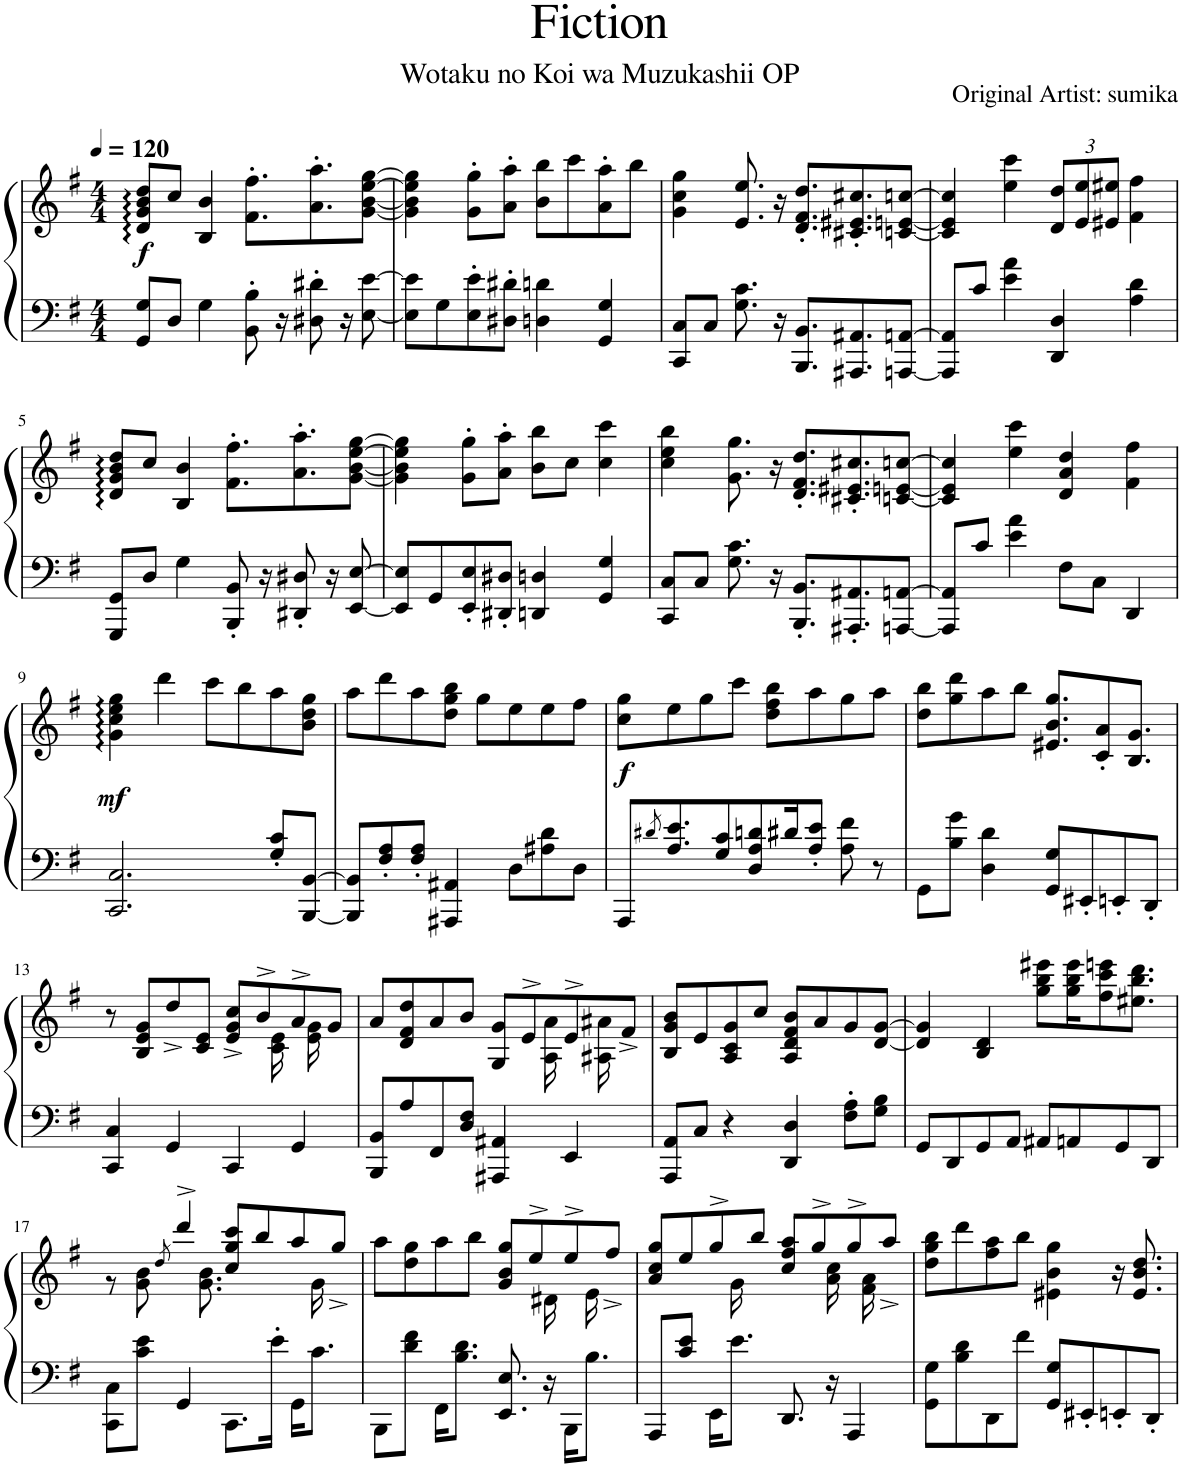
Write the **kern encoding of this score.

**kern	**kern	**dynam
*part1	*part1	*part1
*staff2	*staff1	*staff1/2
*I"Piano	*	*
*I'Pno.	*	*
*clefF4	*clefG2	*
*k[f#]	*k[f#]	*
*M4/4	*M4/4	*
*MM120	*MM120	*
=1	=1	=1
!	!	!LO:DY:b
8GG/ 8G/L	8d/ 8g/ 8b/ 8dd/L	f
8D/J	8cc/J	.
4G\	4B/ 4b/	.
8BB\' 8B\'	8.f#\' 8.ff#\'L	.
16r	.	.
8D#X\' 8d#X\'	8.a\' 8.aa\'	.
16r	.	.
[8E\ [8e\	[8g\ [8b\ [8ee\ [8gg\J	.
=2	=2	=2
8E\] 8e\]L	4g\] 4b\] 4ee\] 4gg\]	.
8G\	.	.
8E\' 8e\'	8g\' 8gg\'L	.
8D#X\' 8d#X\'J	8a\' 8aa\'J	.
4Dn\ 4dn\	8b\ 8bb\L	.
.	8ccc\	.
4GG/ 4G/	8a\' 8aa\'	.
.	8bb\J	.
=3	=3	=3
8CC/ 8C/L	4g\ 4cc\ 4gg\	.
8C/J	.	.
8.G\ 8.c\	8.e/ 8.ee/	.
16r	16r	.
8.BBB/ 8.BB/L	8.d/' 8.f#/' 8.dd/'L	.
8.AAA#X/ 8.AA#X/	8.c#X/' 8.e#X/' 8.cc#X/'	.
[8AAAn/ [8AAn/J	[8cn/ [8en/ [8ccn/J	.
=4	=4	=4
8AAA/] 8AA/]L	4c/] 4e/] 4cc/]	.
8c/J	.	.
4e\ 4a\	4ee\ 4ccc\	.
*	*Xbrackettup	*
4DD/ 4D/	12d/ 12dd/L	.
.	12e/ 12ee/	.
.	12e#X/ 12ee#X/J	.
4A\ 4d\	4f#\ 4ff#\	.
!!LO:LB:g=z
=5	=5	=5
8GGG/ 8GG/L	8d/ 8g/ 8b/ 8dd/L	.
8D/J	8cc/J	.
4G\	4B/ 4b/	.
8BBB/' 8BB/'	8.f#\' 8.ff#\'L	.
16r	.	.
8DD#X/' 8D#X/'	8.a\' 8.aa\'	.
16r	.	.
[8EE/ [8E/	[8g\ [8b\ [8ee\ [8gg\J	.
=6	=6	=6
8EE/] 8E/]L	4g\] 4b\] 4ee\] 4gg\]	.
8GG/	.	.
8EE/' 8E/'	8g\' 8gg\'L	.
8DD#X/' 8D#X/'J	8a\' 8aa\'J	.
4DDn/ 4Dn/	8b\ 8bb\L	.
.	8cc\J	.
4GG/ 4G/	4cc\ 4ccc\	.
=7	=7	=7
8CC/ 8C/L	4cc\ 4ee\ 4bb\	.
8C/J	.	.
8.G\ 8.c\	8.g\ 8.gg\	.
16r	16r	.
8.BBB/' 8.BB/'L	8.d/' 8.f#/' 8.dd/'L	.
8.AAA#X/' 8.AA#X/'	8.c#X/' 8.e#X/' 8.cc#X/'	.
[8AAAn/ [8AAn/J	[8cn/ [8en/ [8ccn/J	.
=8	=8	=8
8AAA/] 8AA/]L	4c/] 4e/] 4cc/]	.
8c/J	.	.
4e\ 4a\	4ee\ 4ccc\	.
8F#\L	4d/ 4a/ 4dd/	.
8C\J	.	.
4DD/	4f#\ 4ff#\	.
!!LO:LB:g=z
=9	=9	=9
!	!	!LO:DY:b
2.CC/ 2.C/	4g\ 4cc\ 4ee\ 4gg\	mf
.	4ddd\	.
.	8ccc\L	.
.	8bb\	.
8G/' 8c/'L	8aa\	.
[8BBB/ [8BB/J	8b\ 8dd\ 8gg\J	.
=10	=10	=10
8BBB/] 8BB/]L	8aa\L	.
8F#/' 8A/'	8ddd\	.
8F#/' 8A/'J	8aa\	.
4AAA#X/ 4AA#X/	8dd\ 8gg\ 8bb\J	.
.	8gg\L	.
8D\L	8ee\	.
8A#X\ 8d\	8ee\	.
8D\J	8ff#\J	.
=11	=11	=11
!	!	!LO:DY:b
8AAA/L	8cc\ 8gg\L	f
8qd#X/	.	.
8.A/ 8.e/	8ee\	.
.	8gg\	.
8G/ 8c/	.	.
.	8ccc\J	.
8D/ 8A/ 8dn/	.	.
.	8dd\ 8ff#\ 8bb\L	.
16d#X/K	.	.
8A/' 8e/'J	8aa\	.
8A\ 8f#\	8gg\	.
8r	8aa\J	.
=12	=12	=12
8GG\L	8dd\ 8bb\L	.
8B\ 8g\J	8gg\ 8ddd\	.
4D\ 4d\	8aa\	.
.	8bb\J	.
8GG/ 8G/L	8.e#X/ 8.b/ 8.gg/L	.
8EE#X'/	.	.
.	8c/' 8a/'	.
8EEn'/	.	.
.	8.B/ 8.g/J	.
8DD'/J	.	.
!!LO:LB:g=z
=13	=13	=13
*	*^	*
4CC/ 4C/	8r	8.ryy	.
.	8B/ 8e/ 8g/L	.	.
*	*v	*v	*
4GG/	8dd^/	.
.	8c/ 8e/J	.
4CC/	8e/^ 8g/^ 8cc/^L	.
.	8b^/	.
*	*^	*
.	.	16c\ 16e\	.
4GG/	8a^/	16ryy	.
.	.	16e\ 16g\	.
.	8g/J	8ryy	.
=14	=14	=14	=14
8BBB/ 8BB/L	8a/L	8.ryy	.
8A/	8d/ 8f#/ 8dd/	.	.
*	*v	*v	*
8FF#/	8a/	.
8D/ 8F#/J	8b/J	.
4AAA#X/ 4AA#X/	8G/ 8g/L	.
.	8e^/	.
*	*^	*
.	.	16A\ 16a\	.
4EE/	8e^/	16ryy	.
.	.	16A#X\ 16a#X\	.
.	8f#^/J	8ryy	.
*	*v	*v	*
=15	=15	=15
8AAA/ 8AA/L	8B/ 8g/ 8b/L	.
8C/J	8e/	.
4r	8A/ 8c/ 8g/	.
.	8cc/J	.
4DD/ 4D/	8A/ 8d/ 8f#/ 8b/L	.
.	8a/	.
8F#\' 8A\'L	8g/	.
8G\ 8B\J	[8d/ [8g/J	.
=16	=16	=16
8GG/L	4d/] 4g/]	.
8DD/	.	.
8GG/	4B/ 4d/	.
8AA/J	.	.
8AA#X/L	8gg\ 8bb\ 8eee#X\L	.
8AAn/	16gg\ 16bb\ 16eee#\K	.
.	8ff#\ 8ccc\ 8eeen\	.
8GG/	.	.
.	8.ee#X\ 8.bb\ 8.ddd\J	.
8DD/J	.	.
!!LO:LB:g=z
=17	=17	=17
*	*^	*
8CC\ 8C\L	4ryy	8r	.
8c\ 8e\J	.	8g\ 8b\	.
.	8qdd/	.	.
4GG/	4ddd^/	8ryy	.
.	.	8.g\ 8.b\	.
8.CC\L	8cc/ 8gg/ 8ccc/L	.	.
.	.	4ryy	.
.	8bb/	.	.
16e'\Jk	.	.	.
16GG\KL	8aa/	.	.
8.c\J	.	16g\	.
.	8gg^/J	8ryy	.
=18	=18	=18	=18
8BBB\L	8aa\L	8.ryy	.
8d\ 8f#\J	8dd\ 8gg\	.	.
*	*v	*v	*
16FF#\KL	8aa\	.
8.B\ 8.d\J	.	.
.	8bb\J	.
8.EE/ 8.E/	8g/ 8b/ 8gg/L	.
.	8ee^/	.
*	*^	*
16r	.	16d#X\	.
16BBB\KL	8ee^/	16ryy	.
8.B\J	.	16e\	.
.	8ff#^/J	8ryy	.
=19	=19	=19	=19
8AAA/L	8a/ 8cc/ 8gg/L	16ryy	.
*	*v	*v	*
8c/ 8e/J	8ee/	.
16EE\KL	8gg^/	.
*	*^	*
8.e\J	.	16g\	.
.	8bb/J	16ryy	.
*	*v	*v	*
8.DD/	8cc/ 8ff#/ 8aa/L	.
.	8gg^/	.
*	*^	*
16r	.	16a\ 16cc\	.
4AAA/	8gg^/	16ryy	.
.	.	16f#\ 16a\	.
.	8aa^/J	8ryy	.
*	*v	*v	*
=20	=20	=20
8GG\ 8G\L	8dd\ 8gg\ 8bb\L	.
8B\ 8d\	8ddd\	.
8DD\	8ff#\ 8aa\	.
8f#\J	8bb\J	.
8GG/ 8G/L	4e#X\ 4b\ 4gg\	.
8EE#X'/	.	.
8EEn'/	16r	.
.	8.e#/ 8.b/ 8.dd/	.
8DD'/J	.	.
=	=	=
*-	*-	*-
